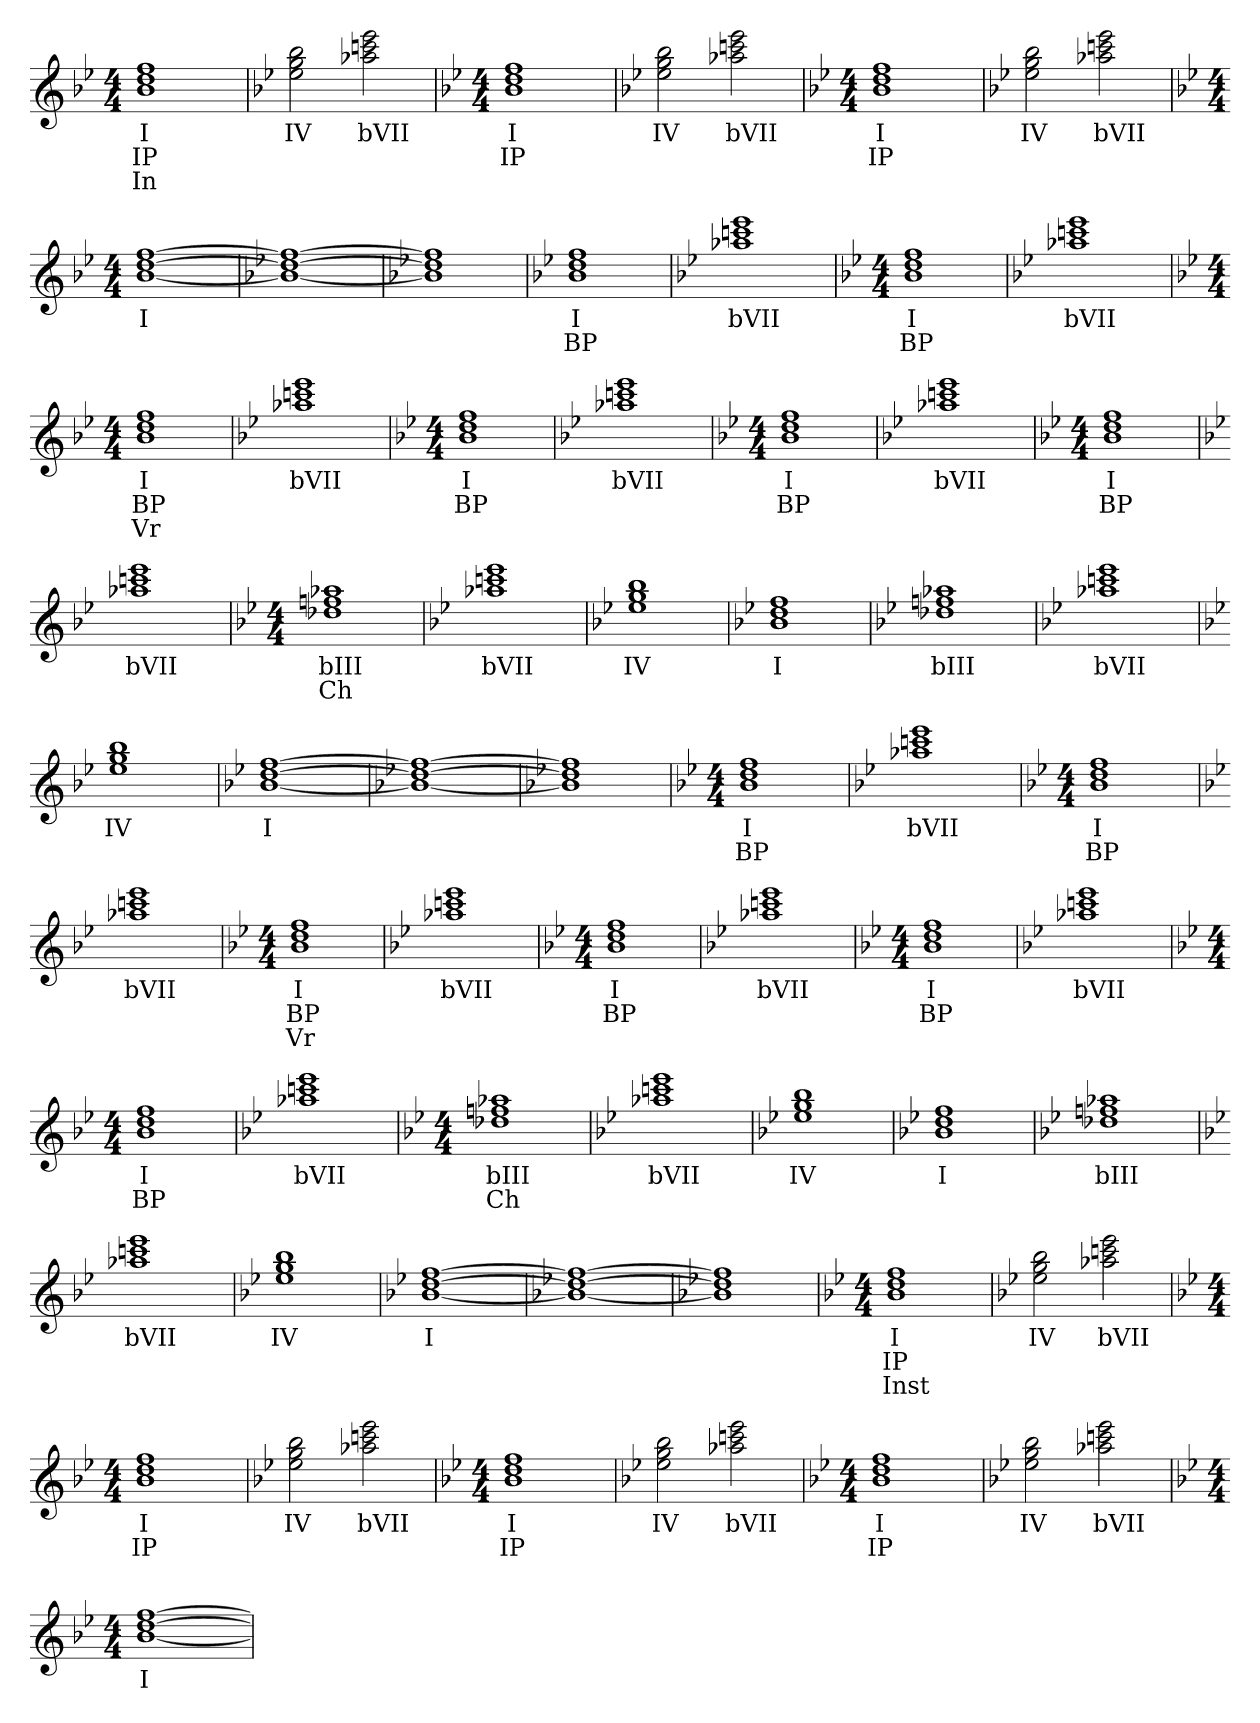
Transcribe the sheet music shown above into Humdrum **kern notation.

**kern	**text	**text	**text
*part1	*part1	*part1	*part1
*staff1	*staff1	*staff1	*staff1
*k[b-e-]	*	*	*
*B-:	*	*	*
*M4/4	*	*	*
=	=	=	=
1b- 1dd 1ff	I	IP	In
=	=	=	=
*k[b-e-]	*	*	*
*B-:	*	*	*
2ee- 2gg 2bb-	IV	.	.
2aa-X 2cccn 2eee-	bVII	.	.
=	=	=	=
*k[b-e-]	*	*	*
*B-:	*	*	*
*M4/4	*	*	*
1b- 1dd 1ff	I	IP	.
=	=	=	=
*k[b-e-]	*	*	*
*B-:	*	*	*
2ee- 2gg 2bb-	IV	.	.
2aa-X 2cccn 2eee-	bVII	.	.
=	=	=	=
*k[b-e-]	*	*	*
*B-:	*	*	*
*M4/4	*	*	*
1b- 1dd 1ff	I	IP	.
=	=	=	=
*k[b-e-]	*	*	*
*B-:	*	*	*
2ee- 2gg 2bb-	IV	.	.
2aa-X 2cccn 2eee-	bVII	.	.
=	=	=	=
*k[b-e-]	*	*	*
*B-:	*	*	*
*M4/4	*	*	*
[1b- [1dd [1ff	I	.	.
=	=	=	=
*k[b-e-]	*	*	*
*B-:	*	*	*
1b-_ 1dd_ 1ff_	.	.	.
=	=	=	=
*k[b-e-]	*	*	*
*B-:	*	*	*
1b-] 1dd] 1ff]	.	.	.
=	=	=	=
*k[b-e-]	*	*	*
*B-:	*	*	*
1b- 1dd 1ff	I	BP	.
=	=	=	=
*k[b-e-]	*	*	*
*B-:	*	*	*
1aa-X 1cccn 1eee-	bVII	.	.
=	=	=	=
*k[b-e-]	*	*	*
*B-:	*	*	*
*M4/4	*	*	*
1b- 1dd 1ff	I	BP	.
=	=	=	=
*k[b-e-]	*	*	*
*B-:	*	*	*
1aa-X 1cccn 1eee-	bVII	.	.
=	=	=	=
*k[b-e-]	*	*	*
*B-:	*	*	*
*M4/4	*	*	*
1b- 1dd 1ff	I	BP	Vr
=	=	=	=
*k[b-e-]	*	*	*
*B-:	*	*	*
1aa-X 1cccn 1eee-	bVII	.	.
=	=	=	=
*k[b-e-]	*	*	*
*B-:	*	*	*
*M4/4	*	*	*
1b- 1dd 1ff	I	BP	.
=	=	=	=
*k[b-e-]	*	*	*
*B-:	*	*	*
1aa-X 1cccn 1eee-	bVII	.	.
=	=	=	=
*k[b-e-]	*	*	*
*B-:	*	*	*
*M4/4	*	*	*
1b- 1dd 1ff	I	BP	.
=	=	=	=
*k[b-e-]	*	*	*
*B-:	*	*	*
1aa-X 1cccn 1eee-	bVII	.	.
=	=	=	=
*k[b-e-]	*	*	*
*B-:	*	*	*
*M4/4	*	*	*
1b- 1dd 1ff	I	BP	.
=	=	=	=
*k[b-e-]	*	*	*
*B-:	*	*	*
1aa-X 1cccn 1eee-	bVII	.	.
=	=	=	=
*k[b-e-]	*	*	*
*B-:	*	*	*
*M4/4	*	*	*
1dd-X 1ffn 1aa-X	bIII	Ch	.
=	=	=	=
*k[b-e-]	*	*	*
*B-:	*	*	*
1aa-X 1cccn 1eee-	bVII	.	.
=	=	=	=
*k[b-e-]	*	*	*
*B-:	*	*	*
1ee- 1gg 1bb-	IV	.	.
=	=	=	=
*k[b-e-]	*	*	*
*B-:	*	*	*
1b- 1dd 1ff	I	.	.
=	=	=	=
*k[b-e-]	*	*	*
*B-:	*	*	*
1dd-X 1ffn 1aa-X	bIII	.	.
=	=	=	=
*k[b-e-]	*	*	*
*B-:	*	*	*
1aa-X 1cccn 1eee-	bVII	.	.
=	=	=	=
*k[b-e-]	*	*	*
*B-:	*	*	*
1ee- 1gg 1bb-	IV	.	.
=	=	=	=
*k[b-e-]	*	*	*
*B-:	*	*	*
[1b- [1dd [1ff	I	.	.
=	=	=	=
*k[b-e-]	*	*	*
*B-:	*	*	*
1b-_ 1dd_ 1ff_	.	.	.
=	=	=	=
*k[b-e-]	*	*	*
*B-:	*	*	*
1b-] 1dd] 1ff]	.	.	.
=	=	=	=
*k[b-e-]	*	*	*
*B-:	*	*	*
*M4/4	*	*	*
1b- 1dd 1ff	I	BP	.
=	=	=	=
*k[b-e-]	*	*	*
*B-:	*	*	*
1aa-X 1cccn 1eee-	bVII	.	.
=	=	=	=
*k[b-e-]	*	*	*
*B-:	*	*	*
*M4/4	*	*	*
1b- 1dd 1ff	I	BP	.
=	=	=	=
*k[b-e-]	*	*	*
*B-:	*	*	*
1aa-X 1cccn 1eee-	bVII	.	.
=	=	=	=
*k[b-e-]	*	*	*
*B-:	*	*	*
*M4/4	*	*	*
1b- 1dd 1ff	I	BP	Vr
=	=	=	=
*k[b-e-]	*	*	*
*B-:	*	*	*
1aa-X 1cccn 1eee-	bVII	.	.
=	=	=	=
*k[b-e-]	*	*	*
*B-:	*	*	*
*M4/4	*	*	*
1b- 1dd 1ff	I	BP	.
=	=	=	=
*k[b-e-]	*	*	*
*B-:	*	*	*
1aa-X 1cccn 1eee-	bVII	.	.
=	=	=	=
*k[b-e-]	*	*	*
*B-:	*	*	*
*M4/4	*	*	*
1b- 1dd 1ff	I	BP	.
=	=	=	=
*k[b-e-]	*	*	*
*B-:	*	*	*
1aa-X 1cccn 1eee-	bVII	.	.
=	=	=	=
*k[b-e-]	*	*	*
*B-:	*	*	*
*M4/4	*	*	*
1b- 1dd 1ff	I	BP	.
=	=	=	=
*k[b-e-]	*	*	*
*B-:	*	*	*
1aa-X 1cccn 1eee-	bVII	.	.
=	=	=	=
*k[b-e-]	*	*	*
*B-:	*	*	*
*M4/4	*	*	*
1dd-X 1ffn 1aa-X	bIII	Ch	.
=	=	=	=
*k[b-e-]	*	*	*
*B-:	*	*	*
1aa-X 1cccn 1eee-	bVII	.	.
=	=	=	=
*k[b-e-]	*	*	*
*B-:	*	*	*
1ee- 1gg 1bb-	IV	.	.
=	=	=	=
*k[b-e-]	*	*	*
*B-:	*	*	*
1b- 1dd 1ff	I	.	.
=	=	=	=
*k[b-e-]	*	*	*
*B-:	*	*	*
1dd-X 1ffn 1aa-X	bIII	.	.
=	=	=	=
*k[b-e-]	*	*	*
*B-:	*	*	*
1aa-X 1cccn 1eee-	bVII	.	.
=	=	=	=
*k[b-e-]	*	*	*
*B-:	*	*	*
1ee- 1gg 1bb-	IV	.	.
=	=	=	=
*k[b-e-]	*	*	*
*B-:	*	*	*
[1b- [1dd [1ff	I	.	.
=	=	=	=
*k[b-e-]	*	*	*
*B-:	*	*	*
1b-_ 1dd_ 1ff_	.	.	.
=	=	=	=
*k[b-e-]	*	*	*
*B-:	*	*	*
1b-] 1dd] 1ff]	.	.	.
=	=	=	=
*k[b-e-]	*	*	*
*B-:	*	*	*
*M4/4	*	*	*
1b- 1dd 1ff	I	IP	Inst
=	=	=	=
*k[b-e-]	*	*	*
*B-:	*	*	*
2ee- 2gg 2bb-	IV	.	.
2aa-X 2cccn 2eee-	bVII	.	.
=	=	=	=
*k[b-e-]	*	*	*
*B-:	*	*	*
*M4/4	*	*	*
1b- 1dd 1ff	I	IP	.
=	=	=	=
*k[b-e-]	*	*	*
*B-:	*	*	*
2ee- 2gg 2bb-	IV	.	.
2aa-X 2cccn 2eee-	bVII	.	.
=	=	=	=
*k[b-e-]	*	*	*
*B-:	*	*	*
*M4/4	*	*	*
1b- 1dd 1ff	I	IP	.
=	=	=	=
*k[b-e-]	*	*	*
*B-:	*	*	*
2ee- 2gg 2bb-	IV	.	.
2aa-X 2cccn 2eee-	bVII	.	.
=	=	=	=
*k[b-e-]	*	*	*
*B-:	*	*	*
*M4/4	*	*	*
1b- 1dd 1ff	I	IP	.
=	=	=	=
*k[b-e-]	*	*	*
*B-:	*	*	*
2ee- 2gg 2bb-	IV	.	.
2aa-X 2cccn 2eee-	bVII	.	.
=	=	=	=
*k[b-e-]	*	*	*
*B-:	*	*	*
*M4/4	*	*	*
[1b- [1dd [1ff	I	.	.
=	=	=	=
*-	*-	*-	*-
